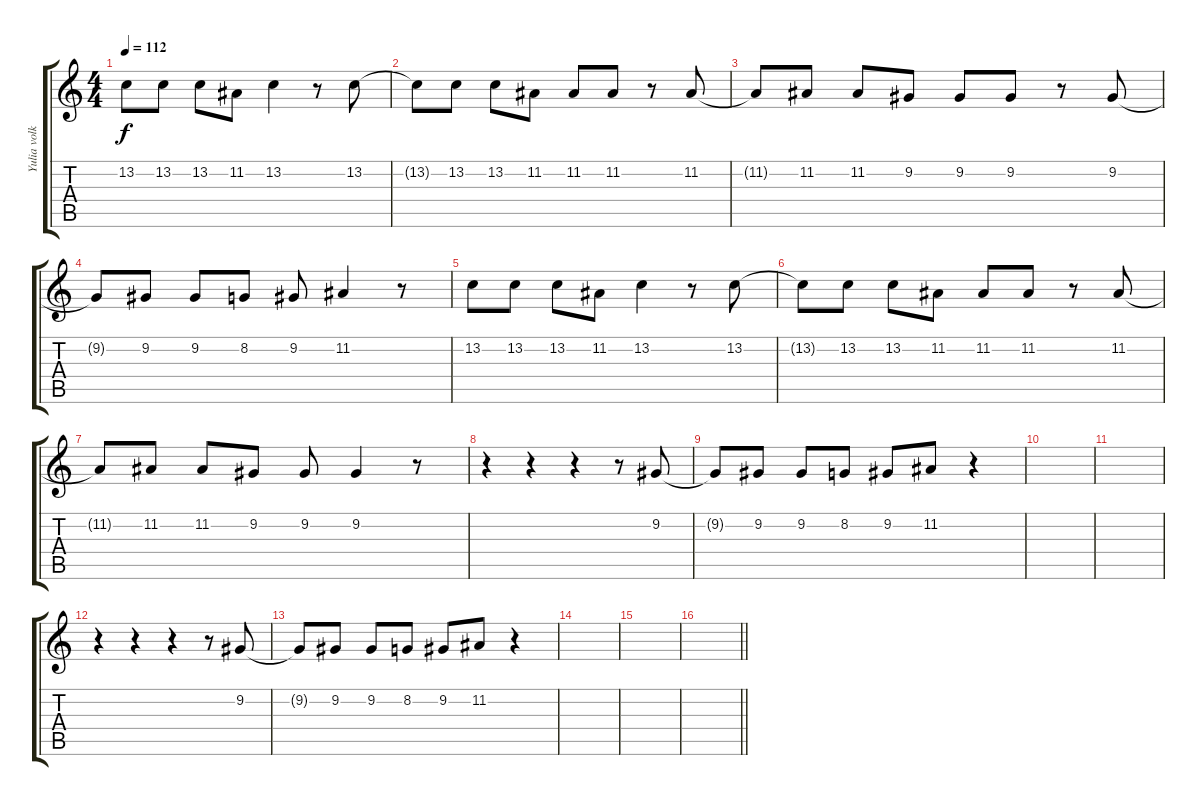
\track ("Yulia volkova" "Yulia volk") {instrument sopranosax}
\staff {score tabs}
\tuning (E4 B3 G3 D3 A2 E2) {hide}
\ts (4 4)
\tempo 112
\clef g2
\ks c
13.2.8{dy f} 13.2.8 13.2.8 11.2.8 13.2.4 r.8 13.2.8 |
13.2{t}.8 13.2.8 13.2.8 11.2.8 11.2.8 11.2.8 r.8 11.2.8 |
11.2{t}.8 11.2.8 11.2.8 9.2.8 9.2.8 9.2.8 r.8 9.2.8 |
9.2{t}.8 9.2.8 9.2.8 8.2.8 9.2.8 11.2.4 r.8 |
13.2.8 13.2.8 13.2.8 11.2.8 13.2.4 r.8 13.2.8 |
13.2{t}.8 13.2.8 13.2.8 11.2.8 11.2.8 11.2.8 r.8 11.2.8 |
11.2{t}.8 11.2.8 11.2.8 9.2.8 9.2.8 9.2.4 r.8 |
r.4 r.4 r.4 r.8 9.2.8 |
9.2{t}.8 9.2.8 9.2.8 8.2.8 9.2.8 11.2.8 r.4 |
|
|
r.4 r.4 r.4 r.8 9.2.8 |
9.2{t}.8 9.2.8 9.2.8 8.2.8 9.2.8 11.2.8 r.4 |
|
|
\barLineRight lightlight
